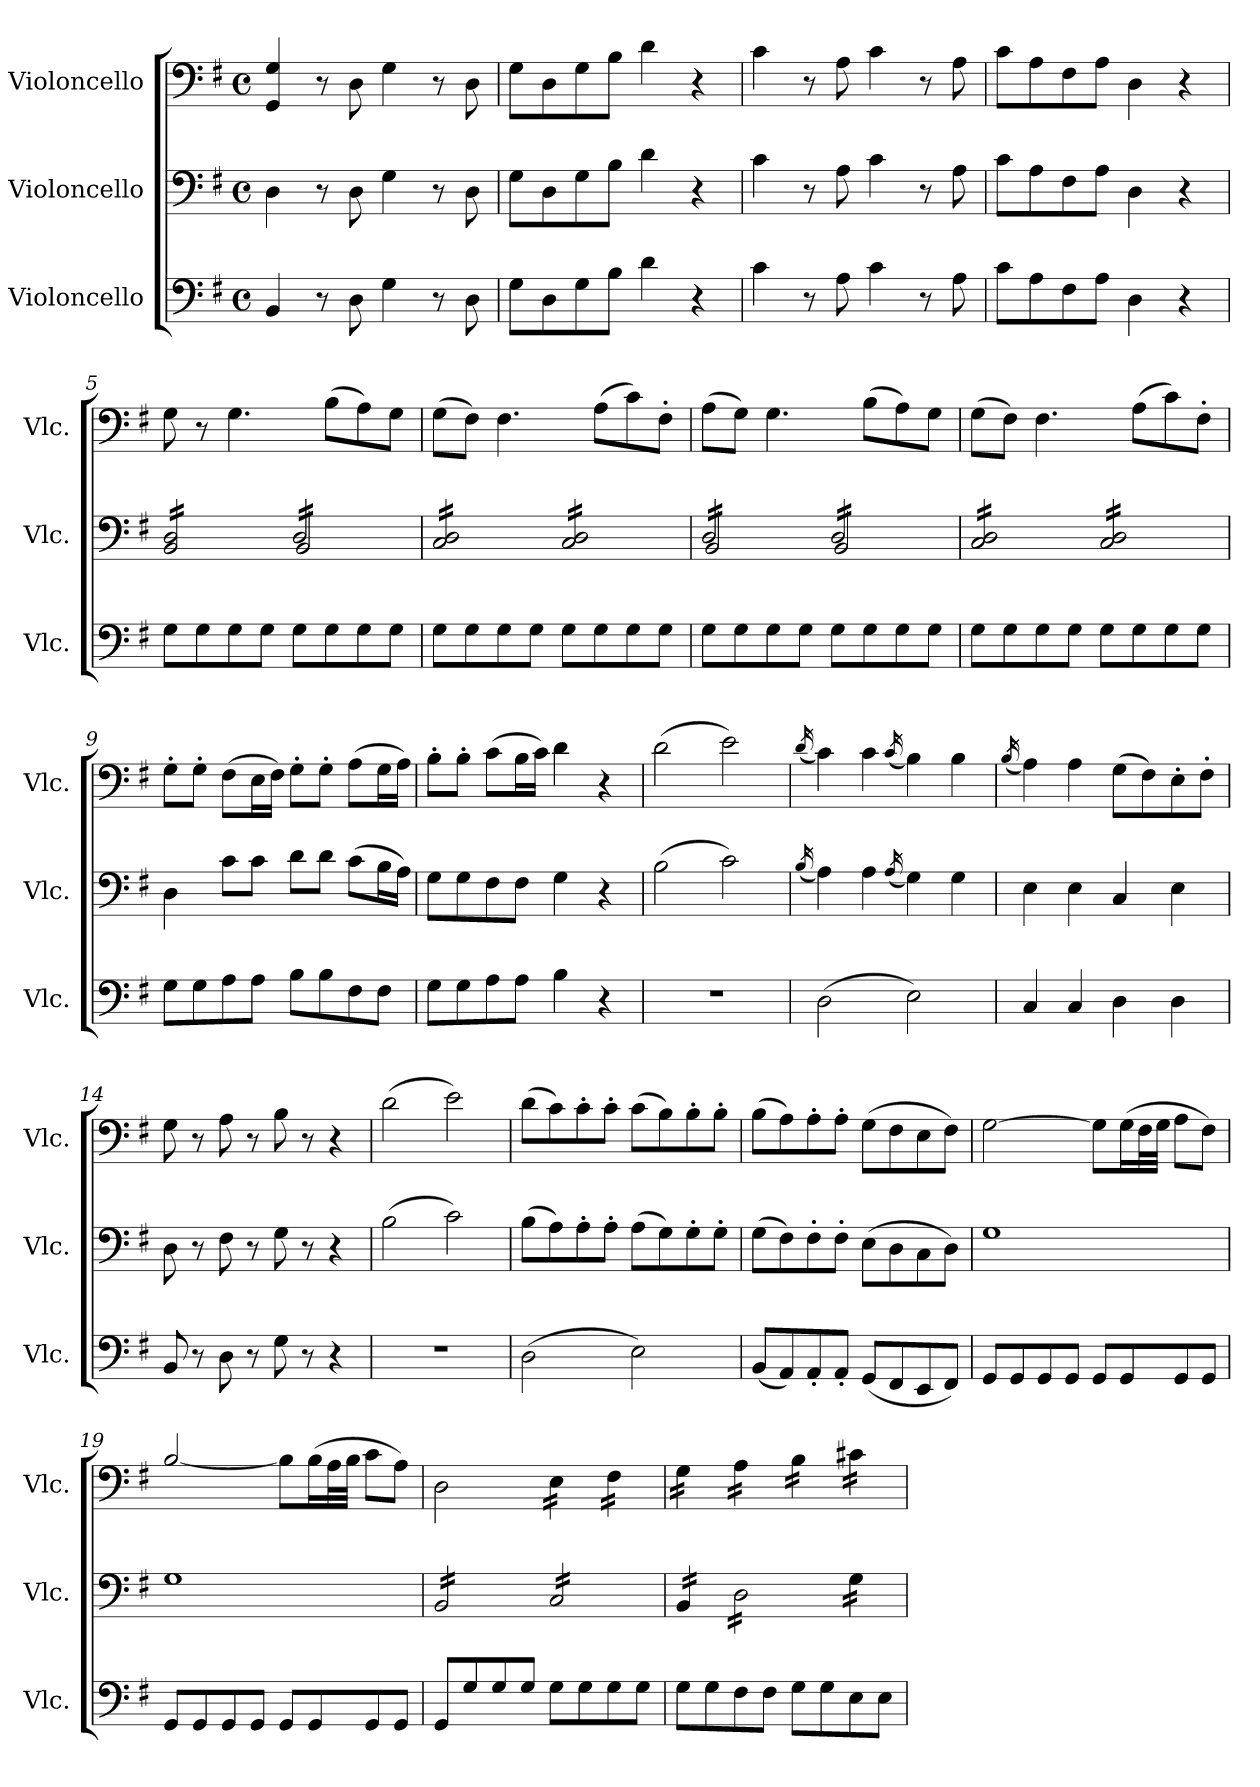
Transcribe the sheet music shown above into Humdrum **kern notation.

**kern	**kern	**kern
*part3	*part2	*part1
*staff3	*staff2	*staff1
*I"Violoncello	*I"Violoncello	*I"Violoncello
*I'Vlc.	*I'Vlc.	*I'Vlc.
*clefF4	*clefF4	*clefF4
*k[f#]	*k[f#]	*k[f#]
*M4/4	*M4/4	*M4/4
*met(c)	*met(c)	*met(c)
*MM140	*MM140	*MM140
=1	=1	=1
4BB/	4D\	4GG/ 4G/
8r	8r	8r
8D\	8D\	8D\
4G\	4G\	4G\
8r	8r	8r
8D\	8D\	8D\
=2	=2	=2
8G\L	8G\L	8G\L
8D\	8D\	8D\
8G\	8G\	8G\
8B\J	8B\J	8B\J
4d\	4d\	4d\
4r	4r	4r
=3	=3	=3
4c\	4c\	4c\
8r	8r	8r
8A\	8A\	8A\
4c\	4c\	4c\
8r	8r	8r
8A\	8A\	8A\
=4	=4	=4
8c\L	8c\L	8c\L
8A\	8A\	8A\
8F#\	8F#\	8F#\
8A\J	8A\J	8A\J
4D\	4D\	4D\
4r	4r	4r
=5	=5	=5
*	*^	*
*	*tremolo	*	*
8G\L	16BB/ 16D/LL	2ryy	8G\
.	16BB/ 16D/	.	.
8G\	16BB/ 16D/	.	8r
.	16BB/ 16D/	.	.
8G\	16BB/ 16D/	.	4.G\
.	16BB/ 16D/	.	.
8G\J	16BB/ 16D/	.	.
.	16BB/ 16D/JJ	.	.
8G\L	16D/LL	2BB/	.
.	16D/	.	.
8G\	16D/	.	(>8B\L
.	16D/	.	.
8G\	16D/	.	8A\)
.	16D/	.	.
8G\J	16D/	.	8G\J
.	16D/JJ	.	.
*	*v	*v	*
!!LO:LB:g=z
=6	=6	=6
8G\L	16C/ 16D/LL	(>8G\L
.	16C/ 16D/	.
8G\	16C/ 16D/	8F#\J)
.	16C/ 16D/	.
8G\	16C/ 16D/	4.F#\
.	16C/ 16D/	.
8G\J	16C/ 16D/	.
.	16C/ 16D/JJ	.
8G\L	16C/ 16D/LL	.
.	16C/ 16D/	.
8G\	16C/ 16D/	(>8A\L
.	16C/ 16D/	.
8G\	16C/ 16D/	8c\)
.	16C/ 16D/	.
8G\J	16C/ 16D/	8F#'\J
.	16C/ 16D/JJ	.
=7	=7	=7
*	*^	*
8G\L	16D/LL	2BB/	(>8A\L
.	16D/	.	.
8G\	16D/	.	8G\J)
.	16D/	.	.
8G\	16D/	.	4.G\
.	16D/	.	.
8G\J	16D/	.	.
.	16D/JJ	.	.
8G\L	16D/LL	2BB/	.
.	16D/	.	.
8G\	16D/	.	(>8B\L
.	16D/	.	.
8G\	16D/	.	8A\)
.	16D/	.	.
8G\J	16D/	.	8G\J
.	16D/JJ	.	.
*	*v	*v	*
=8	=8	=8
8G\L	16C/ 16D/LL	(>8G\L
.	16C/ 16D/	.
8G\	16C/ 16D/	8F#\J)
.	16C/ 16D/	.
8G\	16C/ 16D/	4.F#\
.	16C/ 16D/	.
8G\J	16C/ 16D/	.
.	16C/ 16D/JJ	.
8G\L	16C/ 16D/LL	.
.	16C/ 16D/	.
8G\	16C/ 16D/	(>8A\L
.	16C/ 16D/	.
8G\	16C/ 16D/	8c\)
.	16C/ 16D/	.
8G\J	16C/ 16D/	8F#'\J
.	16C/ 16D/JJ	.
*	*Xtremolo	*
=9	=9	=9
8G\L	4D\	8G'\L
8G\	.	8G'\J
8A\	8c\L	(>8F#\L
8A\J	8c\J	16E\L
.	.	16F#\JJ)
8B\L	8d\L	8G'\L
8B\	8d\J	8G'\J
8F#\	(>8c\L	(>8A\L
8F#\J	16B\L	16G\L
.	16A\JJ)	16A\JJ)
=10	=10	=10
8G\L	8G\L	8B'\L
8G\	8G\	8B'\J
8A\	8F#\	(>8c\L
8A\J	8F#\J	16B\L
.	.	16c\JJ)
4B\	4G\	4d\
4r	4r	4r
!!LO:LB:g=z
=11	=11	=11
1r	(>2B\	(>2d\
.	2c\)	2e\)
=12	=12	=12
.	(<16qB/	(<16qd/
(>2D\	4A\)	4c\)
.	4A\	4c\
.	(<16qA/	(<16qc/
2E\)	4G\)	4B\)
.	4G\	4B\
=13	=13	=13
.	.	(<16qB/
4C/	4E\	4A\)
4C/	4E\	4A\
4D\	4C/	(>8G\L
.	.	8F#\)
4D\	4E\	8E'\
.	.	8F#'\J
=14	=14	=14
8BB/	8D\	8G\
8r	8r	8r
8D\	8F#\	8A\
8r	8r	8r
8G\	8G\	8B\
8r	8r	8r
4r	4r	4r
=15	=15	=15
1r	(>2B\	(>2d\
.	2c\)	2e\)
=16	=16	=16
(>2D\	(>8B\L	(>8d\L
.	8A\)	8c\)
.	8A'\	8c'\
.	8A'\J	8c'\J
2E\)	(>8A\L	(>8c\L
.	8G\)	8B\)
.	8G'\	8B'\
.	8G'\J	8B'\J
!!LO:PB:g=z
=17	=17	=17
(<8BB/L	(>8G\L	(>8B\L
8AA/)	8F#\)	8A\)
8AA'/	8F#'\	8A'\
8AA'/J	8F#'\J	8A'\J
(<8GG/L	(>8E\L	(>8G\L
8FF#/	8D\	8F#\
8EE/	8C\	8E\
8FF#/J)	8D\J)	8F#\J)
=18	=18	=18
8GG/L	1G	[2G\
8GG/	.	.
8GG/	.	.
8GG/J	.	.
8GG/L	.	8G\L]
8GG/	.	(>16G\L
.	.	32F#\L
.	.	32G\JJJ
8GG/	.	8A\L
8GG/J	.	8F#\J)
=19	=19	=19
8GG/L	1G	[2B/
8GG/	.	.
8GG/	.	.
8GG/J	.	.
8GG/L	.	8B\L]
8GG/	.	(>16B\L
.	.	32A\L
.	.	32B\JJJ
8GG/	.	8c\L
8GG/J	.	8A\J)
=20	=20	=20
*	*tremolo	*
8GG/L	16BB/LL	2D\
.	16BB/	.
8G/	16BB/	.
.	16BB/	.
8G/	16BB/	.
.	16BB/	.
8G/J	16BB/	.
.	16BB/JJ	.
*	*	*tremolo
8G\L	16C/LL	16E\LL
.	16C/	16E\
8G\	16C/	16E\
.	16C/	16E\JJ
8G\	16C/	16F#\LL
.	16C/	16F#\
8G\J	16C/	16F#\
.	16C/JJ	16F#\JJ
!!LO:LB:g=z
=21	=21	=21
8G\L	16BB/LL	16G\LL
.	16BB/	16G\
8G\	16BB/	16G\
.	16BB/JJ	16G\JJ
8F#\	16D\LL	16A\LL
.	16D\	16A\
8F#\J	16D\	16A\
.	16D\	16A\JJ
8G\L	16D\	16B\LL
.	16D\	16B\
8G\	16D\	16B\
.	16D\JJ	16B\JJ
8E\	16G\LL	16c#X\LL
.	16G\	16c#X\
8E\J	16G\	16c#X\
.	16G\JJ	16c#X\JJ
*	*	*Xtremolo
*	*Xtremolo	*
=	=	=
*-	*-	*-
